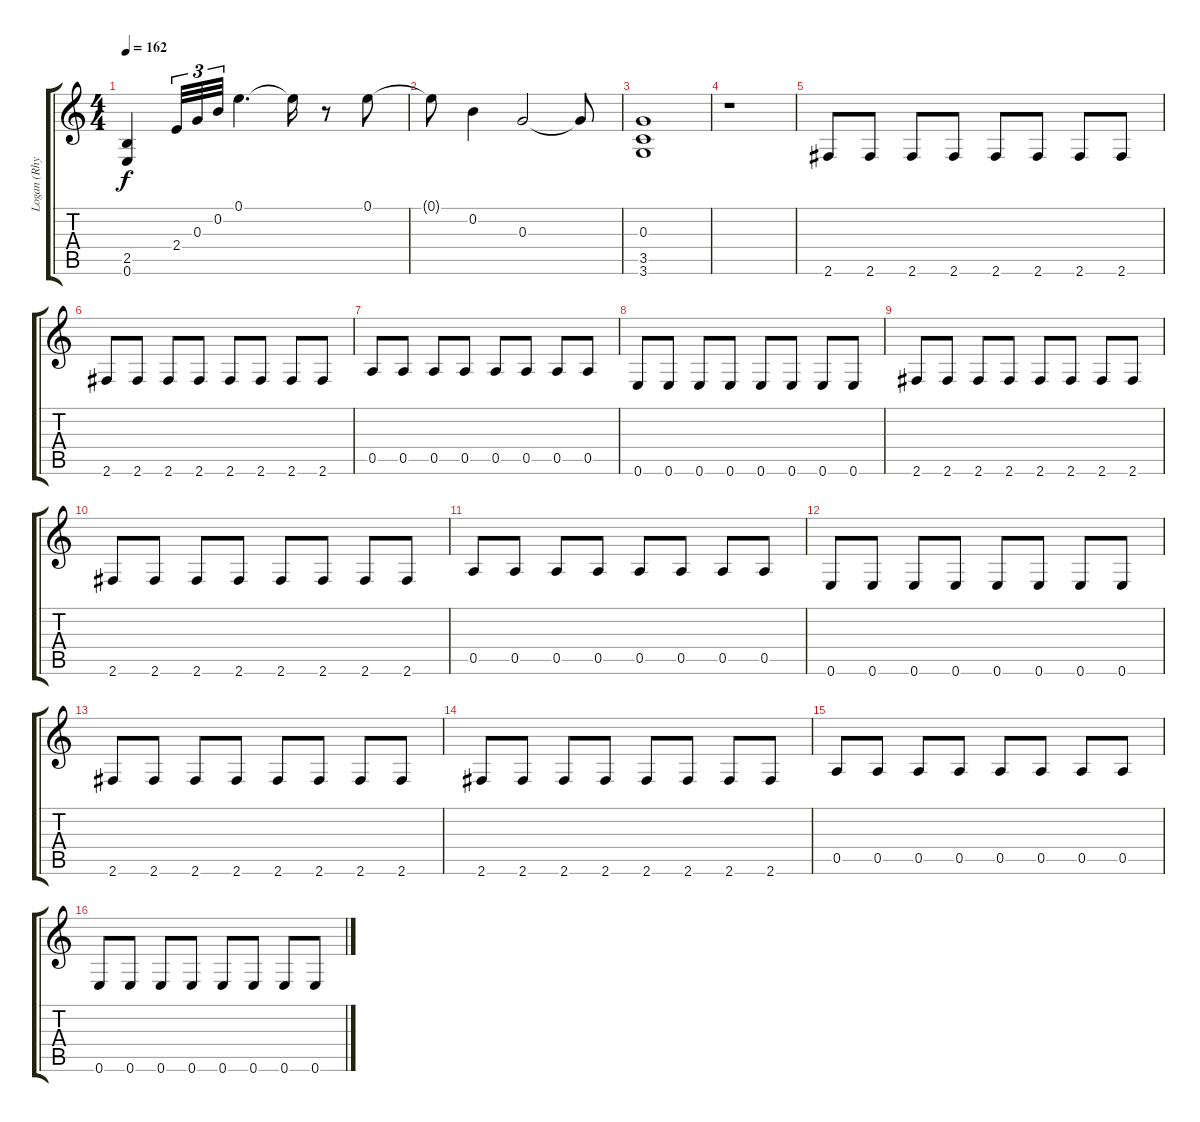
\track ("Logan (Rhythm)" "Logan (Rhy") {instrument distortionguitar}
\staff {score tabs}
\tuning (E4 B3 G3 D3 A2 E2) {hide}
\ts (4 4)
\tempo 162
\clef g2
\ks c
(2.5 0.6).4{dy f} 2.4.32{tu (3 2)} 0.3.32{tu (3 2)} 0.2.32{tu (3 2)} 0.1.4{d} 0.1{t}.16 r.8 0.1.8 |
0.1{t}.8 0.2.4 0.3.2 0.3{t}.8 |
(0.3 3.5 3.6).1 |
r.1 |
2.6.8 2.6.8 2.6.8 2.6.8 2.6.8 2.6.8 2.6.8 2.6.8 |
2.6.8 2.6.8 2.6.8 2.6.8 2.6.8 2.6.8 2.6.8 2.6.8 |
0.5.8 0.5.8 0.5.8 0.5.8 0.5.8 0.5.8 0.5.8 0.5.8 |
0.6.8 0.6.8 0.6.8 0.6.8 0.6.8 0.6.8 0.6.8 0.6.8 |
2.6.8 2.6.8 2.6.8 2.6.8 2.6.8 2.6.8 2.6.8 2.6.8 |
2.6.8 2.6.8 2.6.8 2.6.8 2.6.8 2.6.8 2.6.8 2.6.8 |
0.5.8 0.5.8 0.5.8 0.5.8 0.5.8 0.5.8 0.5.8 0.5.8 |
0.6.8 0.6.8 0.6.8 0.6.8 0.6.8 0.6.8 0.6.8 0.6.8 |
2.6.8 2.6.8 2.6.8 2.6.8 2.6.8 2.6.8 2.6.8 2.6.8 |
2.6.8 2.6.8 2.6.8 2.6.8 2.6.8 2.6.8 2.6.8 2.6.8 |
0.5.8 0.5.8 0.5.8 0.5.8 0.5.8 0.5.8 0.5.8 0.5.8 |
0.6.8 0.6.8 0.6.8 0.6.8 0.6.8 0.6.8 0.6.8 0.6.8
